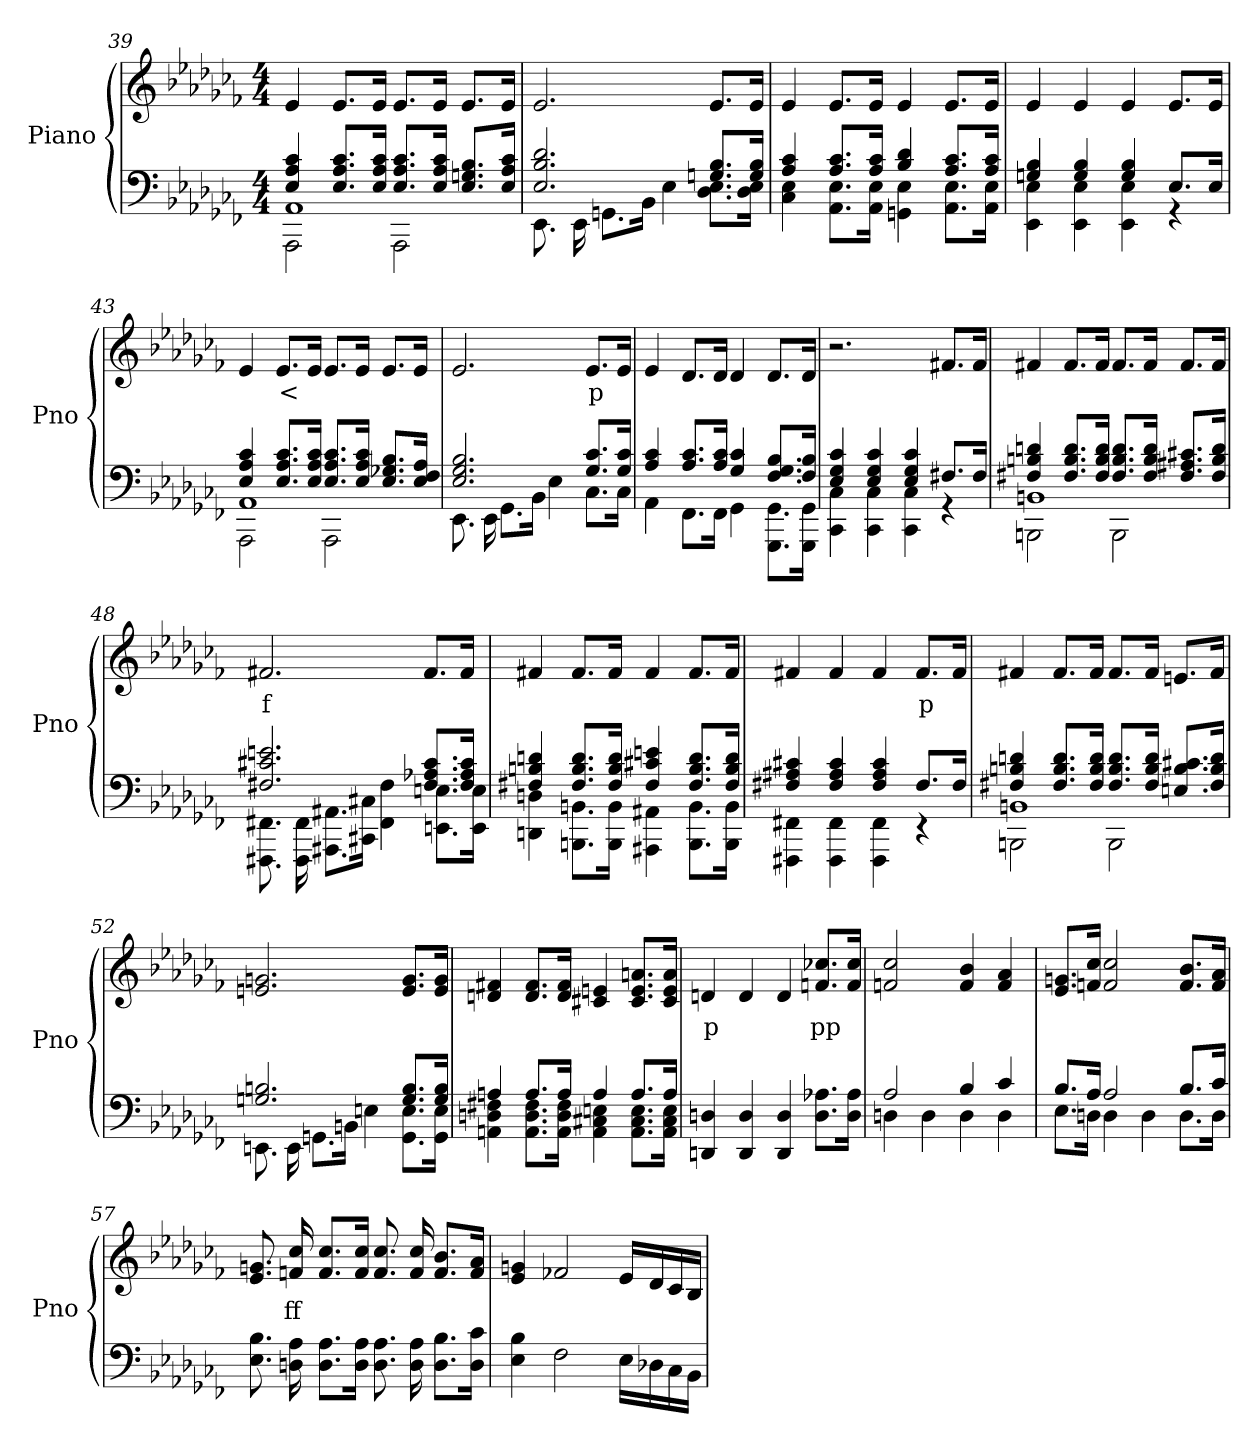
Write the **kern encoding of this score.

**kern	**kern	**text
*part2	*part1	*part1
*staff2	*staff1	*staff1
*I"Piano	*I"Piano	*
*I'Pno	*I'Pno	*
*clefF4	*clefG2	*
*k[b-e-a-d-g-c-f-]	*k[b-e-a-d-g-c-f-]	*
*M4/4	*M4/4	*
=39	=39	=39
*^	*	*
*	*^	*	*
4E-/ 4A-/ 4c-/	2AAA-\	1AA-	4e-/	.
8.E-/ 8.A-/ 8.c-/L	.	.	8.e-/L	.
16E-/ 16A-/ 16c-/Jk	.	.	16e-/Jk	.
8.E-/ 8.A-/ 8.c-/L	2AAA-\	.	8.e-/L	.
16E-/ 16A-/ 16c-/Jk	.	.	16e-/Jk	.
8.E-/ 8.Gn/ 8.B-/L	.	.	8.e-/L	.
16E-/ 16A-/ 16c-/Jk	.	.	16e-/Jk	.
*	*v	*v	*	*
!!LO:LB:g=z
=40	=40	=40	=40
2.E-/ 2.B-/ 2.d-/	8.EE-\	2.e-/	.
.	16EE-\	.	.
.	8.GGn\L	.	.
.	16BB-\Jk	.	.
.	4E-\	.	.
8.Gn/ 8.B-/L	8.D-\ 8.E-\L	8.e-/L	.
16G/ 16B-/Jk	16D-\ 16E-\Jk	16e-/Jk	.
=41	=41	=41	=41
4A-/ 4c-/	4C-\ 4E-\	4e-/	.
8.A-/ 8.c-/L	8.AA-\ 8.E-\L	8.e-/L	.
16A-/ 16c-/Jk	16AA-\ 16E-\Jk	16e-/Jk	.
4B-/ 4d-/	4GGn\ 4E-\	4e-/	.
8.A-/ 8.c-/L	8.AA-\ 8.E-\L	8.e-/L	.
16A-/ 16c-/Jk	16AA-\ 16E-\Jk	16e-/Jk	.
=42	=42	=42	=42
4Gn/ 4B-/	4EE-\ 4E-\	4e-/	.
4G/ 4B-/	4EE-\ 4E-\	4e-/	.
4G/ 4B-/	4EE-\ 4E-\	4e-/	.
8.E-/L	4r	8.e-/L	.
16E-/Jk	.	16e-/Jk	.
=43	=43	=43	=43
*	*^	*	*
4E-/ 4A-/ 4c-/	2AAA-\	1AA-	4e-/	.
!	!	!	!	!LO:LY:b
8.E-/ 8.A-/ 8.c-/L	.	.	8.e-/L	<
16E-/ 16A-/ 16c-/Jk	.	.	16e-/Jk	.
8.E-/ 8.A-/ 8.c-/L	2AAA-\	.	8.e-/L	.
16E-/ 16A-/ 16c-/Jk	.	.	16e-/Jk	.
8.E-/ 8.G-X/ 8.B-/L	.	.	8.e-/L	.
16E-/ 16F-/ 16A-/Jk	.	.	16e-/Jk	.
*	*v	*v	*	*
!!LO:LB:g=z
=44	=44	=44	=44
2.E-/ 2.G-/ 2.B-/	8.EE-\	2.e-/	.
.	16EE-\	.	.
.	8.GG-\L	.	.
.	16BB-\Jk	.	.
.	4E-\	.	.
!	!	!	!LO:LY:b
8.G-/ 8.c-/L	8.C-\L	8.e-/L	p
16G-/ 16c-/Jk	16C-\Jk	16e-/Jk	.
=45	=45	=45	=45
4A-/ 4c-/	4AA-\	4e-/	.
8.A-/ 8.c-/L	8.FF-\L	8.d-/L	.
16A-/ 16c-/Jk	16FF-\Jk	16d-/Jk	.
4G-/ 4c-/	4GG-\	4d-/	.
8.F-/ 8.G-/ 8.B-/L	8.GGG-\ 8.GG-\L	8.d-/L	.
16F-/ 16B-/Jk	16GGG-\ 16GG-\Jk	16d-/Jk	.
=46	=46	=46	=46
4E-/ 4G-/ 4c-/	4CC-\ 4C-\	2.r	.
4E-/ 4G-/ 4c-/	4CC-\ 4C-\	.	.
4E-/ 4G-/ 4c-/	4CC-\ 4C-\	.	.
8.F#X/L	4r	8.f#X/L	.
16F#/Jk	.	16f#/Jk	.
=47	=47	=47	=47
*	*^	*	*
4F#X/ 4Bn/ 4dn/	2BBBn\	1BBn	4f#X/	.
8.F#/ 8.B/ 8.d/L	.	.	8.f#/L	.
16F#/ 16B/ 16d/Jk	.	.	16f#/Jk	.
8.F#/ 8.B/ 8.d/L	2BBB\	.	8.f#/L	.
16F#/ 16B/ 16d/Jk	.	.	16f#/Jk	.
8.F#/ 8.A#X/ 8.c#X/L	.	.	8.f#/L	.
16F#/ 16B/ 16d/Jk	.	.	16f#/Jk	.
*	*v	*v	*	*
!!LO:LB:g=z
=48	=48	=48	=48
!	!	!	!LO:LY:b
2.F#X/ 2.c#X/ 2.en/	8.FFF#X\ 8.FF#X\	2.f#X/	f
.	16FFF#\ 16FF#\	.	.
.	8.AAA#X\ 8.AA#X\L	.	.
.	16CC#X\ 16C#X\Jk	.	.
.	4FF#\ 4F#\	.	.
8.F#/ 8.A-X/ 8.c#/L	8.EEn\ 8.En\L	8.f#/L	.
16F#/ 16A-/ 16c#/Jk	16EE\ 16E\Jk	16f#/Jk	.
=49	=49	=49	=49
4F#X/ 4Bn/ 4dn/	4DDn\ 4Dn\	4f#X/	.
8.F#/ 8.B/ 8.d/L	8.BBBn\ 8.BBn\L	8.f#/L	.
16F#/ 16B/ 16d/Jk	16BBB\ 16BB\Jk	16f#/Jk	.
4F#/ 4c#X/ 4en/	4AAA#X\ 4AA#X\	4f#/	.
8.F#/ 8.B/ 8.d/L	8.BBB\ 8.BB\L	8.f#/L	.
16F#/ 16B/ 16d/Jk	16BBB\ 16BB\Jk	16f#/Jk	.
=50	=50	=50	=50
4F#X/ 4A#X/ 4c#X/	4FFF#X\ 4FF#X\	4f#X/	.
4F#/ 4A#/ 4c#/	4FFF#\ 4FF#\	4f#/	.
4F#/ 4A#/ 4c#/	4FFF#\ 4FF#\	4f#/	.
!	!	!	!LO:LY:b
8.F#/L	4r	8.f#/L	p
16F#/Jk	.	16f#/Jk	.
=51	=51	=51	=51
*	*^	*	*
4F#X/ 4Bn/ 4dn/	2BBBn\	1BBn	4f#X/	.
8.F#/ 8.B/ 8.d/L	.	.	8.f#/L	.
16F#/ 16B/ 16d/Jk	.	.	16f#/Jk	.
8.F#/ 8.B/ 8.d/L	2BBB\	.	8.f#/L	.
16F#/ 16B/ 16d/Jk	.	.	16f#/Jk	.
8.En/ 8.B/ 8.c#X/L	.	.	8.en/L	.
16F#/ 16B/ 16d/Jk	.	.	16f#/Jk	.
*	*v	*v	*	*
!!LO:PB:g=z
=52	=52	=52	=52
2.Gn/ 2.Bn/	8.EEn\	2.en/ 2.gn/	.
.	16EE\	.	.
.	8.GGn\L	.	.
.	16BBn\Jk	.	.
.	4En\	.	.
8.G/ 8.B/L	8.GG\ 8.E\L	8.e/ 8.g/L	.
16G/ 16B/Jk	16GG\ 16E\Jk	16e/ 16g/Jk	.
=53	=53	=53	=53
4An/	4AAn\ 4Dn\ 4F#X\	4dn/ 4f#X/	.
8.A/L	8.AA\ 8.D\ 8.F#\L	8.d/ 8.f#/L	.
16A/Jk	16AA\ 16D\ 16F#\Jk	16d/ 16f#/Jk	.
4A/	4AA\ 4C#X\ 4En\	4c#X/ 4en/	.
8.A/L	8.AA\ 8.C#\ 8.E\L	8.c#/ 8.e/ 8.an/L	.
16A/Jk	16AA\ 16C#\ 16E\Jk	16c#/ 16e/ 16a/Jk	.
=54	=54	=54	=54
!	!	!	!LO:LY:b
*v	*v	*	*
4DDn/ 4Dn/	4dn/	p
4DD/ 4D/	4d/	.
4DD/ 4D/	4d/	.
!	!	!LO:LY:b
8.D\ 8.A-X\L	8.fn/ 8.cc-X/L	pp
16D\ 16A-\Jk	16f/ 16cc-/Jk	.
=55	=55	=55
*^	*	*
2A-/	4Dn\	2fn/ 2cc-/	.
.	4D\	.	.
4B-/	4D\	4f/ 4b-/	.
4c-/	4D\	4f/ 4a-/	.
!!LO:LB:g=z
=56	=56	=56	=56
8.B-/L	8.E-\L	8.e-/ 8.gn/L	.
16A-/Jk	16Dn\Jk	16fn/ 16cc-/Jk	.
2A-/	4D\	2f/ 2cc-/	.
.	4D\	.	.
8.B-/L	8.D\L	8.f/ 8.b-/L	.
16c-/Jk	16D\Jk	16f/ 16a-/Jk	.
*v	*v	*	*
=57	=57	=57
8.E-\ 8.B-\	8.e-/ 8.gn/	.
!	!	!LO:LY:b
16Dn\ 16A-\	16fn/ 16cc-/	ff
8.D\ 8.A-\L	8.f/ 8.cc-/L	.
16D\ 16A-\Jk	16f/ 16cc-/Jk	.
8.D\ 8.A-\	8.f/ 8.cc-/	.
16D\ 16A-\	16f/ 16cc-/	.
8.D\ 8.B-\L	8.f/ 8.b-/L	.
16D\ 16c-\Jk	16f/ 16a-/Jk	.
=58	=58	=58
4E-\ 4B-\	4e-/ 4gn/	.
2F-\	2f-X/	.
16E-\LL	16e-/LL	.
16D-X\	16d-/	.
16C-\	16c-/	.
16BB-\JJ	16B-/JJ	.
=	=	=
*-	*-	*-
